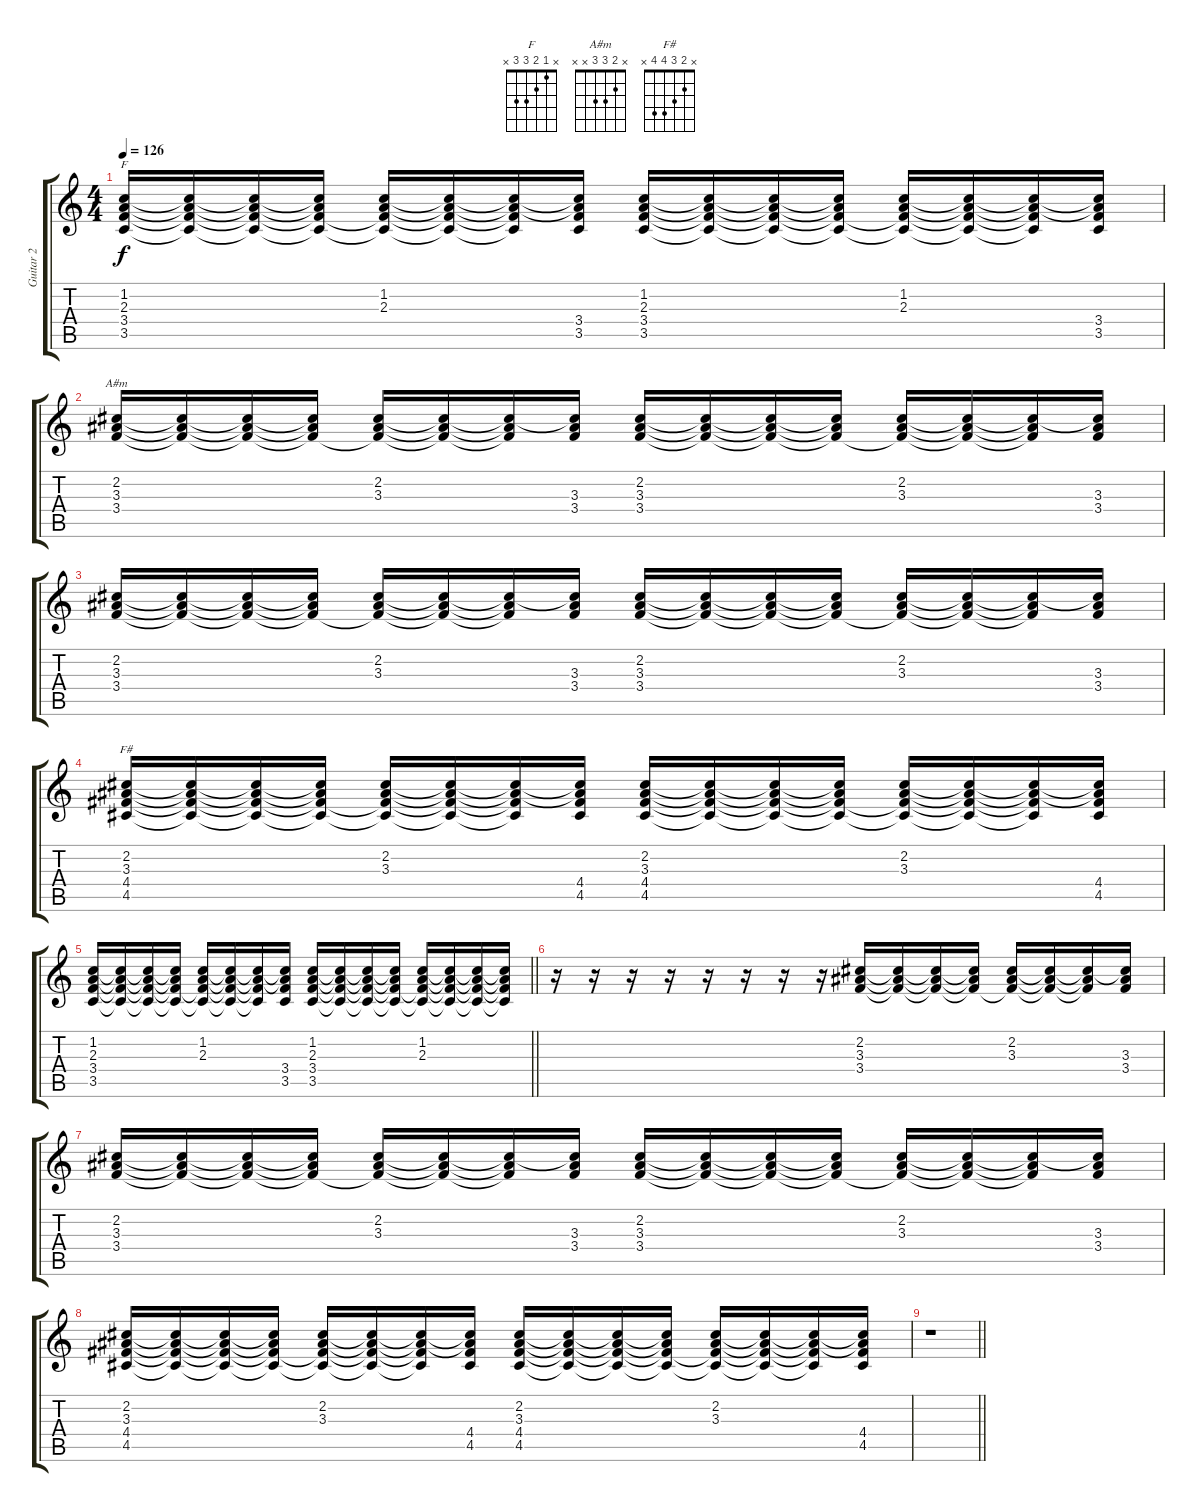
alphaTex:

\track ("Guitar 2" "Guitar 2") {instrument acousticguitarsteel}
\staff {score tabs}
\tuning (E4 B3 G3 D3 A2 E2) {hide}
\chord ("F" x 1 2 3 3 x)
\chord ("A#m" x 2 3 3 x x)
\chord ("F#" x 2 3 4 4 x)
\ts (4 4)
\tempo 126
\clef g2
\ks c
(1.2 2.3 3.4 3.5).16{ch "F" dy f} (1.2{t} 2.3{t} 3.4{t} 3.5{t}).16 (1.2{t} 2.3{t} 3.4{t} 3.5{t}).16 (1.2{t} 2.3{t} 3.4{t} 3.5{t}).16 (1.2 2.3 3.4{t} 3.5{t}).16 (1.2{t} 2.3{t} 3.4{t} 3.5{t}).16 (1.2{t} 2.3{t} 3.4{t} 3.5{t}).16 (1.2{t} 2.3{t} 3.4 3.5).16 (1.2 2.3 3.4 3.5).16 (1.2{t} 2.3{t} 3.4{t} 3.5{t}).16 (1.2{t} 2.3{t} 3.4{t} 3.5{t}).16 (1.2{t} 2.3{t} 3.4{t} 3.5{t}).16 (1.2 2.3 3.4{t} 3.5{t}).16 (1.2{t} 2.3{t} 3.4{t} 3.5{t}).16 (1.2{t} 2.3{t} 3.4{t} 3.5{t}).16 (1.2{t} 2.3{t} 3.4 3.5).16 |
(2.2 3.3 3.4).16{ch "A#m"} (2.2{t} 3.3{t} 3.4{t}).16 (2.2{t} 3.3{t} 3.4{t}).16 (2.2{t} 3.3{t} 3.4{t}).16 (2.2 3.3 3.4{t}).16 (2.2{t} 3.3{t} 3.4{t}).16 (2.2{t} 3.3{t} 3.4{t}).16 (2.2{t} 3.3 3.4).16 (2.2 3.3 3.4).16 (2.2{t} 3.3{t} 3.4{t}).16 (2.2{t} 3.3{t} 3.4{t}).16 (2.2{t} 3.3{t} 3.4{t}).16 (2.2 3.3 3.4{t}).16 (2.2{t} 3.3{t} 3.4{t}).16 (2.2{t} 3.3{t} 3.4{t}).16 (2.2{t} 3.3 3.4).16 |
(2.2 3.3 3.4).16 (2.2{t} 3.3{t} 3.4{t}).16 (2.2{t} 3.3{t} 3.4{t}).16 (2.2{t} 3.3{t} 3.4{t}).16 (2.2 3.3 3.4{t}).16 (2.2{t} 3.3{t} 3.4{t}).16 (2.2{t} 3.3{t} 3.4{t}).16 (2.2{t} 3.3 3.4).16 (2.2 3.3 3.4).16 (2.2{t} 3.3{t} 3.4{t}).16 (2.2{t} 3.3{t} 3.4{t}).16 (2.2{t} 3.3{t} 3.4{t}).16 (2.2 3.3 3.4{t}).16 (2.2{t} 3.3{t} 3.4{t}).16 (2.2{t} 3.3{t} 3.4{t}).16 (2.2{t} 3.3 3.4).16 |
(2.2 3.3 4.4 4.5).16{ch "F#"} (2.2{t} 3.3{t} 4.4{t} 4.5{t}).16 (2.2{t} 3.3{t} 4.4{t} 4.5{t}).16 (2.2{t} 3.3{t} 4.4{t} 4.5{t}).16 (2.2 3.3 4.4{t} 4.5{t}).16 (2.2{t} 3.3{t} 4.4{t} 4.5{t}).16 (2.2{t} 3.3{t} 4.4{t} 4.5{t}).16 (2.2{t} 3.3{t} 4.4 4.5).16 (2.2 3.3 4.4 4.5).16 (2.2{t} 3.3{t} 4.4{t} 4.5{t}).16 (2.2{t} 3.3{t} 4.4{t} 4.5{t}).16 (2.2{t} 3.3{t} 4.4{t} 4.5{t}).16 (2.2 3.3 4.4{t} 4.5{t}).16 (2.2{t} 3.3{t} 4.4{t} 4.5{t}).16 (2.2{t} 3.3{t} 4.4{t} 4.5{t}).16 (2.2{t} 3.3{t} 4.4 4.5).16 |
\barLineRight lightlight
(1.2 2.3 3.4 3.5).16 (1.2{t} 2.3{t} 3.4{t} 3.5{t}).16 (1.2{t} 2.3{t} 3.4{t} 3.5{t}).16 (1.2{t} 2.3{t} 3.4{t} 3.5{t}).16 (1.2 2.3 3.4{t} 3.5{t}).16 (1.2{t} 2.3{t} 3.4{t} 3.5{t}).16 (1.2{t} 2.3{t} 3.4{t} 3.5{t}).16 (1.2{t} 2.3{t} 3.4 3.5).16 (1.2 2.3 3.4 3.5).16 (1.2{t} 2.3{t} 3.4{t} 3.5{t}).16 (1.2{t} 2.3{t} 3.4{t} 3.5{t}).16 (1.2{t} 2.3{t} 3.4{t} 3.5{t}).16 (1.2 2.3 3.4{t} 3.5{t}).16 (1.2{t} 2.3{t} 3.4{t} 3.5{t}).16 (1.2{t} 2.3{t} 3.4{t} 3.5{t}).16 (1.2{t} 2.3{t} 3.4{t} 3.5{t}).16 |
r.16 r.16 r.16 r.16 r.16 r.16 r.16 r.16 (2.2 3.3 3.4).16 (2.2{t} 3.3{t} 3.4{t}).16 (2.2{t} 3.3{t} 3.4{t}).16 (2.2{t} 3.3{t} 3.4{t}).16 (2.2 3.3 3.4{t}).16 (2.2{t} 3.3{t} 3.4{t}).16 (2.2{t} 3.3{t} 3.4{t}).16 (2.2{t} 3.3 3.4).16 |
(2.2 3.3 3.4).16 (2.2{t} 3.3{t} 3.4{t}).16 (2.2{t} 3.3{t} 3.4{t}).16 (2.2{t} 3.3{t} 3.4{t}).16 (2.2 3.3 3.4{t}).16 (2.2{t} 3.3{t} 3.4{t}).16 (2.2{t} 3.3{t} 3.4{t}).16 (2.2{t} 3.3 3.4).16 (2.2 3.3 3.4).16 (2.2{t} 3.3{t} 3.4{t}).16 (2.2{t} 3.3{t} 3.4{t}).16 (2.2{t} 3.3{t} 3.4{t}).16 (2.2 3.3 3.4{t}).16 (2.2{t} 3.3{t} 3.4{t}).16 (2.2{t} 3.3{t} 3.4{t}).16 (2.2{t} 3.3 3.4).16 |
(2.2 3.3 4.4 4.5).16 (2.2{t} 3.3{t} 4.4{t} 4.5{t}).16 (2.2{t} 3.3{t} 4.4{t} 4.5{t}).16 (2.2{t} 3.3{t} 4.4{t} 4.5{t}).16 (2.2 3.3 4.4{t} 4.5{t}).16 (2.2{t} 3.3{t} 4.4{t} 4.5{t}).16 (2.2{t} 3.3{t} 4.4{t} 4.5{t}).16 (2.2{t} 3.3{t} 4.4 4.5).16 (2.2 3.3 4.4 4.5).16 (2.2{t} 3.3{t} 4.4{t} 4.5{t}).16 (2.2{t} 3.3{t} 4.4{t} 4.5{t}).16 (2.2{t} 3.3{t} 4.4{t} 4.5{t}).16 (2.2 3.3 4.4{t} 4.5{t}).16 (2.2{t} 3.3{t} 4.4{t} 4.5{t}).16 (2.2{t} 3.3{t} 4.4{t} 4.5{t}).16 (2.2{t} 3.3{t} 4.4 4.5).16 |
\barLineRight lightlight
r.1
